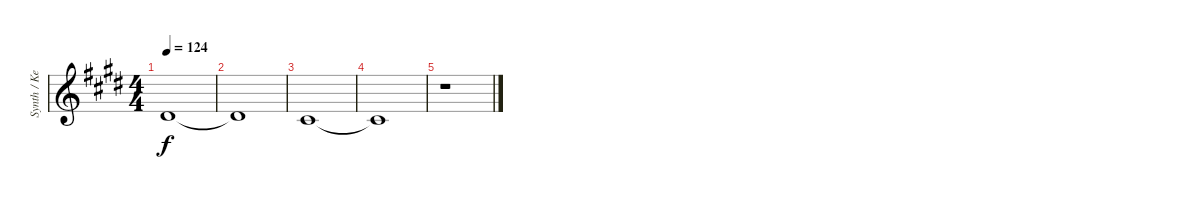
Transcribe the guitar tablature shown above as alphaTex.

\track ("Synth / Keyboard" "Synth / Ke") {instrument synthstrings1}
\staff {score}
\tuning (Eb4 Bb3 Gb3 Db3 Ab2 Db2) {hide}
\ts (4 4)
\tempo 124
\clef g2
\ks e
9.3.1{dy f} |
9.3{t}.1 |
7.3.1 |
7.3{t}.1 |
r.1
